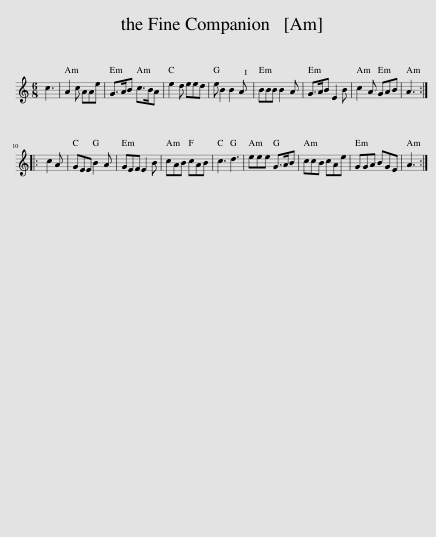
X:1
L:1/8
M:6/8
I:linebreak $
K:C
V:1 treble
V:1
 c3 | A2 c AAe | G>AB c>BA | e2 d eed | e B2 B2 A | %5
 BBB B2 A | G>AB E2 B | c2 A GAB | A3 ::$ c2 A | %10
 GEE B2 A | GEF E2 B | cAB cAB | c3 d3 | eee G>AB | %15
 ccB cAe | GGA BGE | A3 :| %18
